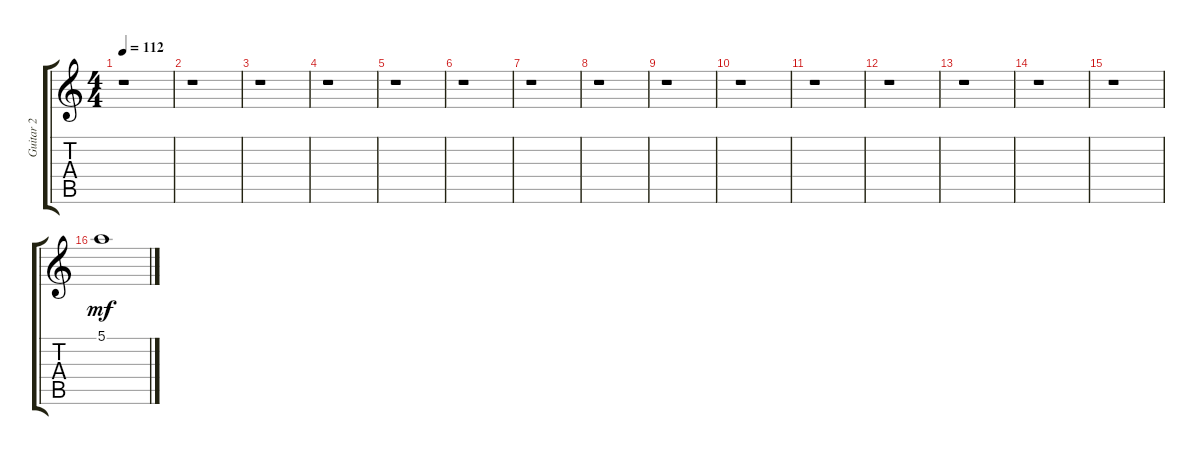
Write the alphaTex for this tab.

\track ("Guitar 2" "Guitar 2") {instrument distortionguitar}
\staff {score tabs}
\tuning (E4 B3 G3 D3 A2 E2) {hide}
\ts (4 4)
\tempo 112
\clef g2
\ks c
r.1{dy f} |
r.1 |
r.1 |
r.1 |
r.1 |
r.1 |
r.1 |
r.1 |
r.1 |
r.1 |
r.1 |
r.1 |
r.1 |
r.1 |
r.1 |
5.1.1{dy mf}
